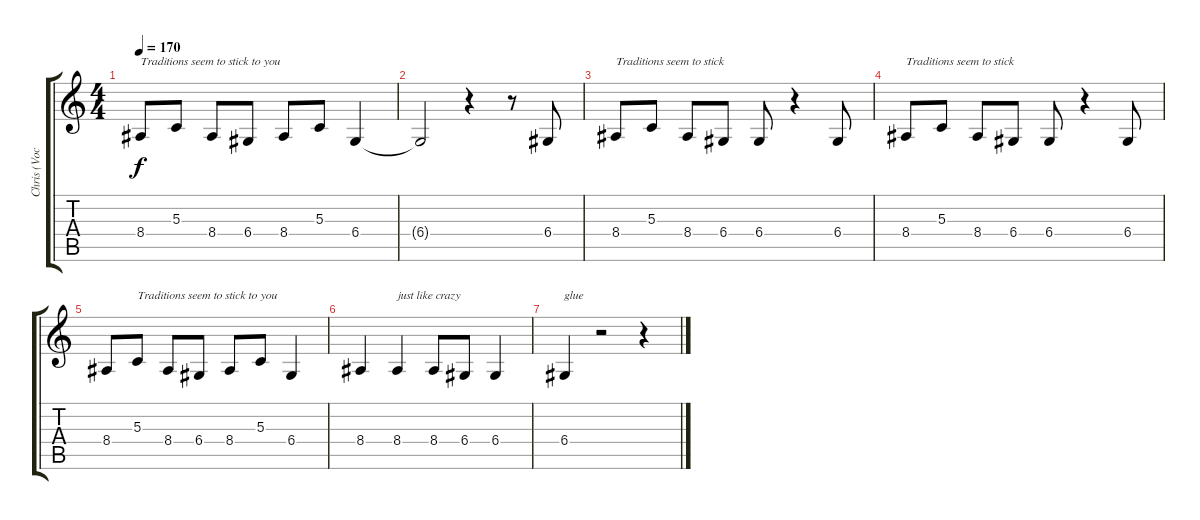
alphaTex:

\track ("Chris (Vocals)" "Chris (Voc") {instrument clarinet}
\staff {score tabs}
\tuning (E4 B3 G3 D3 A2 E2) {hide}
\ts (4 4)
\tempo 170
\clef g2
\ks c
8.4.8{txt "Traditions seem to stick to you" dy f} 5.3.8 8.4.8 6.4.8 8.4.8 5.3.8 6.4.4 |
6.4{t}.2 r.4 r.8 6.4.8 |
8.4.8{txt "Traditions seem to stick"} 5.3.8 8.4.8 6.4.8 6.4.8 r.4 6.4.8 |
8.4.8{txt "Traditions seem to stick"} 5.3.8 8.4.8 6.4.8 6.4.8 r.4 6.4.8 |
8.4.8 5.3.8{txt "Traditions seem to stick to you"} 8.4.8 6.4.8 8.4.8 5.3.8 6.4.4 |
8.4.4 8.4.4{txt "just like crazy"} 8.4.8 6.4.8 6.4.4 |
6.4.4{txt "glue"} r.2 r.4
